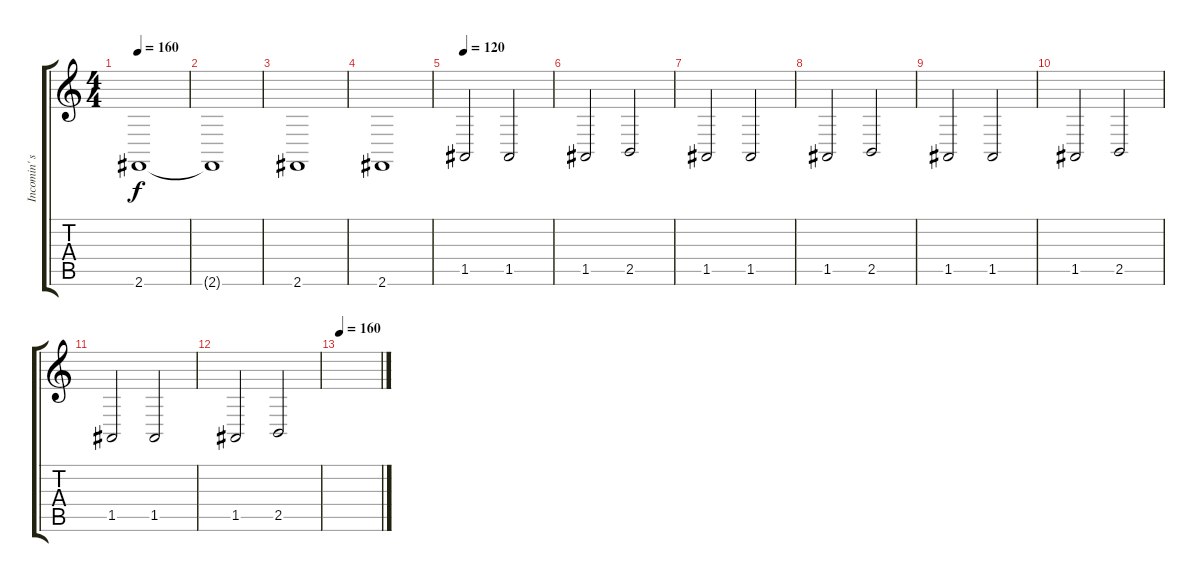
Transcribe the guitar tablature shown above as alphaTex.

\track ("Incomin' sound" "Incomin' s") {instrument synthstrings2}
\staff {score tabs}
\tuning (E4 B3 G3 D3 A2 E2) {hide}
\ts (4 4)
\tempo 160
\tempo 132
\tempo 160
\clef g2
\ks c
2.6.1{dy f volume 15 instrument synthstrings2} |
2.6{t}.1 |
2.6.1 |
2.6.1 |
\tempo 120
1.5.2 1.5.2 |
1.5.2 2.5.2 |
1.5.2 1.5.2 |
1.5.2 2.5.2 |
1.5.2 1.5.2 |
1.5.2 2.5.2 |
1.5.2 1.5.2 |
1.5.2 2.5.2 |
\tempo 180
\tempo 160
